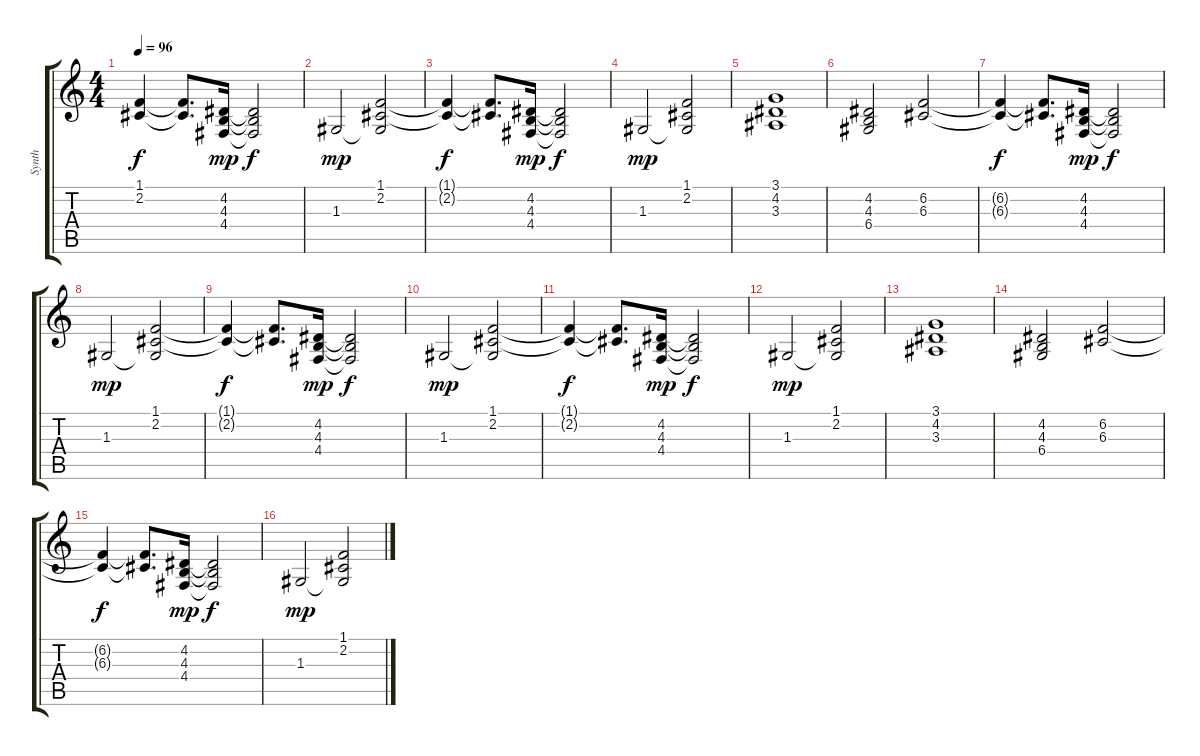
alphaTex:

\track ("Synth" "Synth") {instrument synthstrings2}
\staff {score tabs}
\tuning (E4 B3 G3 D3 A2 E2) {hide}
\ts (4 4)
\tempo 96
\clef g2
\ks c
(1.1{t} 2.2{t}).4{dy f} (1.1{t} 2.2{t}).8{d} (4.2 4.3 4.4).16{dy mp} (4.2{t} 4.3{t} 4.4{t}).2{dy f} |
1.3.2{dy mp} (1.1 2.2 1.3{t}).2 |
(1.1{t} 2.2{t}).4{dy f} (1.1{t} 2.2{t}).8{d} (4.2 4.3 4.4).16{dy mp} (4.2{t} 4.3{t} 4.4{t}).2{dy f} |
1.3.2{dy mp} (1.1 2.2 1.3{t}).2 |
(3.1 4.2 3.3).1 |
(4.2 4.3 6.4).2 (6.2 6.3).2 |
(6.2{t} 6.3{t}).4{dy f} (6.2{t} 6.3{t}).8{d} (4.2 4.3 4.4).16{dy mp} (4.2{t} 4.3{t} 4.4{t}).2{dy f} |
1.3.2{dy mp} (1.1 2.2 1.3{t}).2 |
(1.1{t} 2.2{t}).4{dy f} (1.1{t} 2.2{t}).8{d} (4.2 4.3 4.4).16{dy mp} (4.2{t} 4.3{t} 4.4{t}).2{dy f} |
1.3.2{dy mp} (1.1 2.2 1.3{t}).2 |
(1.1{t} 2.2{t}).4{dy f} (1.1{t} 2.2{t}).8{d} (4.2 4.3 4.4).16{dy mp} (4.2{t} 4.3{t} 4.4{t}).2{dy f} |
1.3.2{dy mp} (1.1 2.2 1.3{t}).2 |
(3.1 4.2 3.3).1 |
(4.2 4.3 6.4).2 (6.2 6.3).2{volume 15} |
(6.2{t} 6.3{t}).4{dy f} (6.2{t} 6.3{t}).8{d} (4.2 4.3 4.4).16{dy mp volume 12} (4.2{t} 4.3{t} 4.4{t}).2{dy f} |
1.3.2{dy mp volume 11} (1.1 2.2 1.3{t}).2{volume 10}
